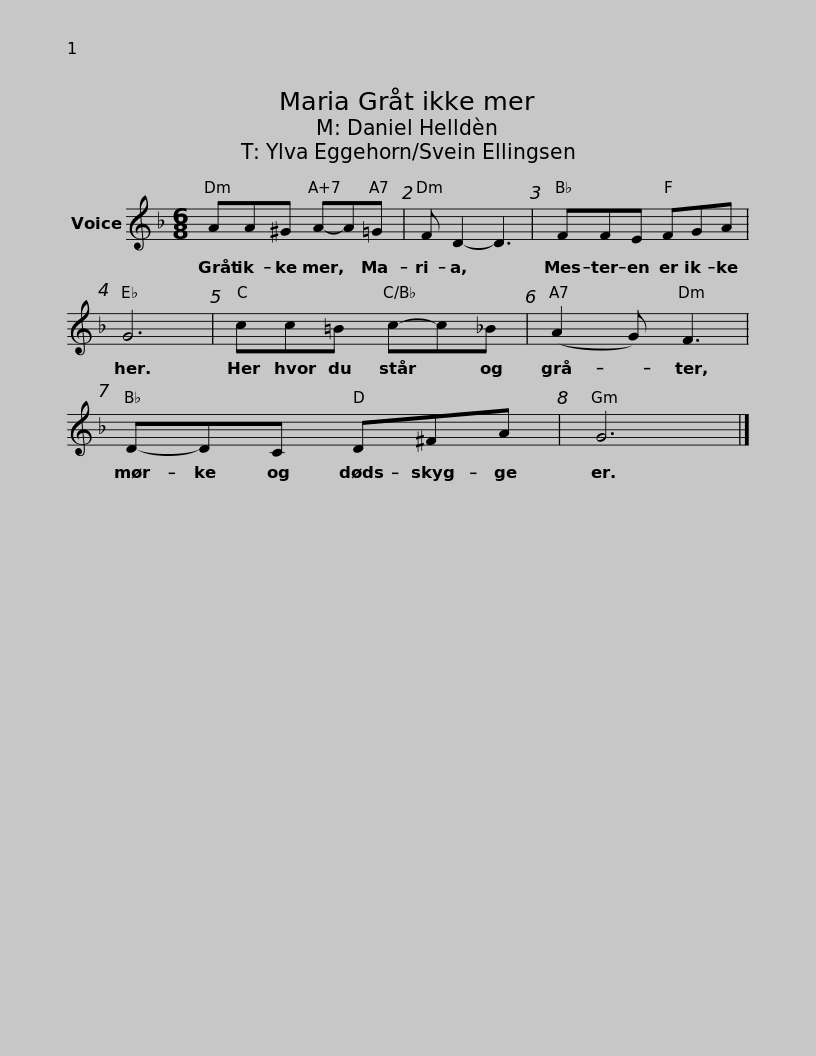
X:1
L:1/8
M:6/8
I:linebreak $
K:F
V:1 treble
V:1
 AA^G A-A=G | F D2- D3 | FFE FGA | G6 |$ cc=B c-c_B | %5
 (A2 G) F3 | D-DC D^FA | G6 |] %8
